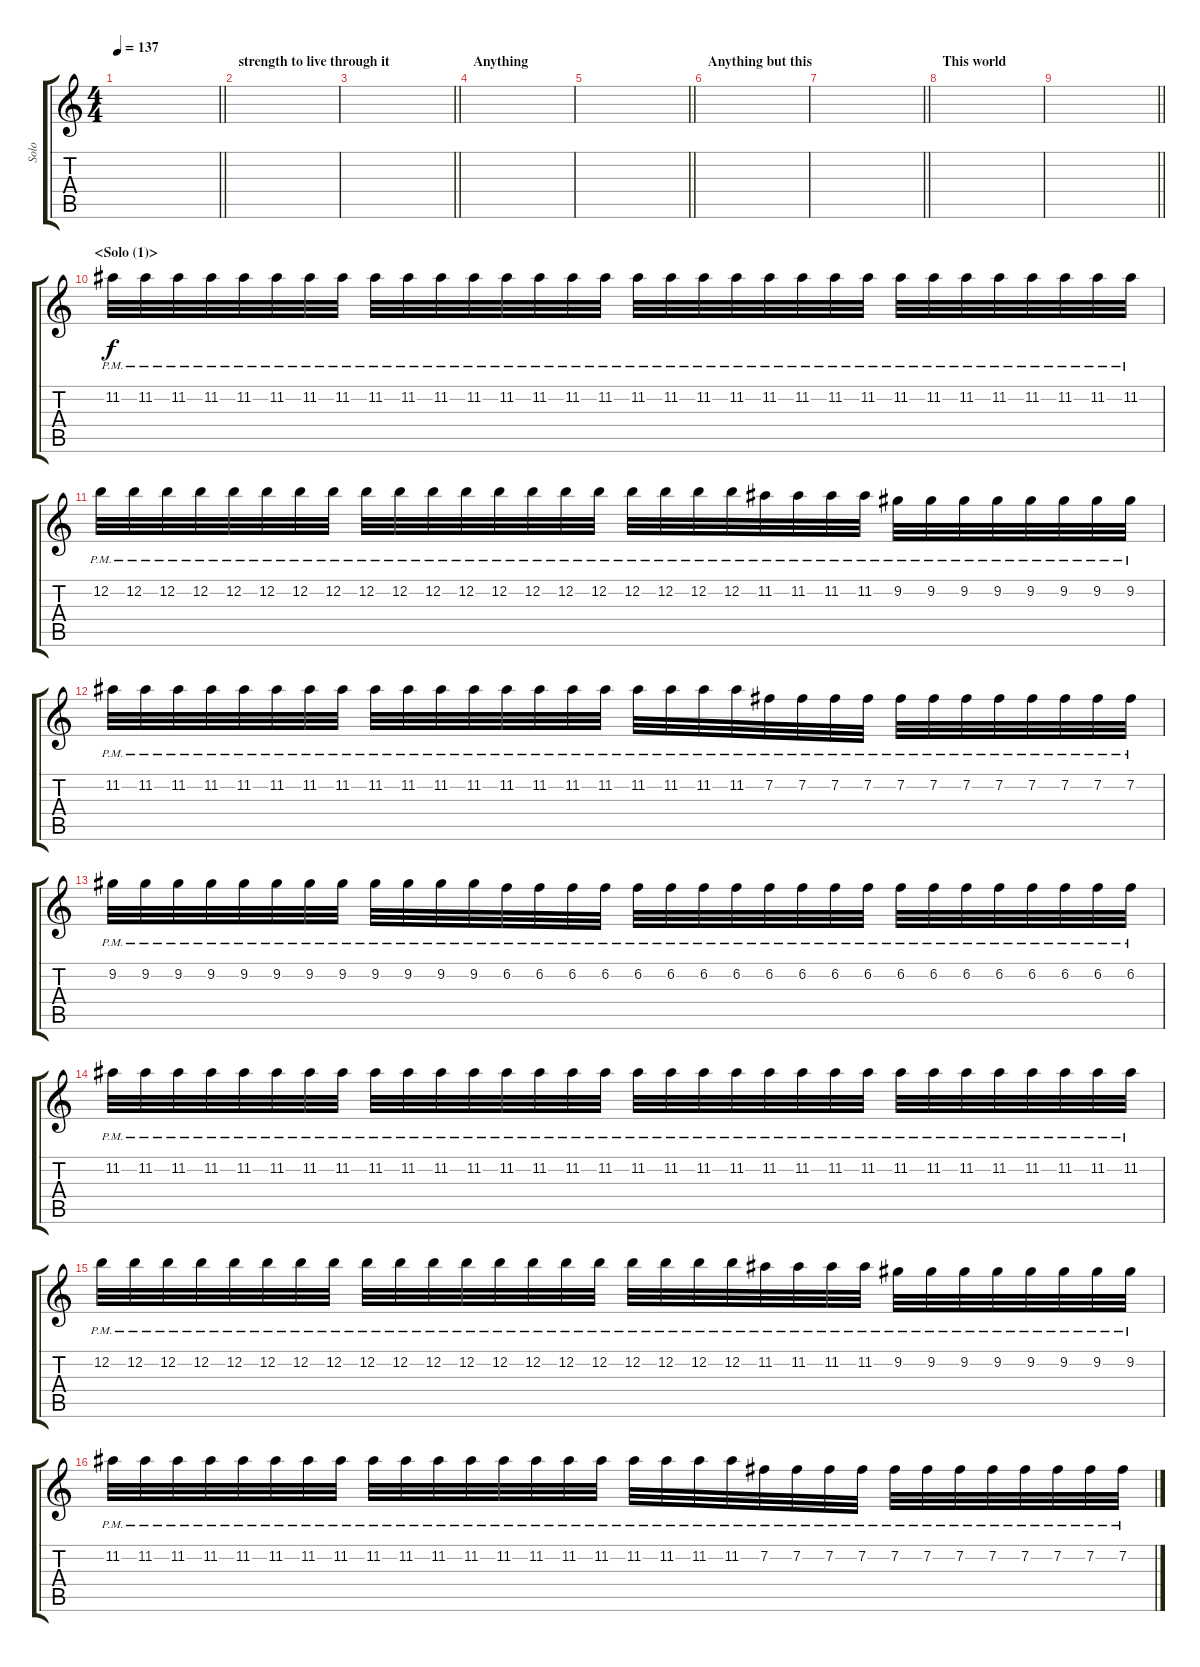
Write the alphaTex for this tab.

\track ("Solo" "Solo") {instrument overdrivenguitar}
\staff {score tabs}
\tuning (E4 B3 G3 D3 A2 E2) {hide}
\ts (4 4)
\tempo 137
\clef g2
\barLineRight lightlight
\ks c
|
\section ("" "strength to live through it")
|
\barLineRight lightlight
|
\section ("" "Anything")
|
\barLineRight lightlight
|
\section ("" "Anything but this")
|
\barLineRight lightlight
|
\section ("" "This world")
|
\barLineRight lightlight
|
\section ("" "<Solo (1)>")
11.2{pm}.32 11.2{pm}.32 11.2{pm}.32 11.2{pm}.32 11.2{pm}.32 11.2{pm}.32 11.2{pm}.32 11.2{pm}.32 11.2{pm}.32 11.2{pm}.32 11.2{pm}.32 11.2{pm}.32 11.2{pm}.32 11.2{pm}.32 11.2{pm}.32 11.2{pm}.32 11.2{pm}.32 11.2{pm}.32 11.2{pm}.32 11.2{pm}.32 11.2{pm}.32 11.2{pm}.32 11.2{pm}.32 11.2{pm}.32 11.2{pm}.32 11.2{pm}.32 11.2{pm}.32 11.2{pm}.32 11.2{pm}.32 11.2{pm}.32 11.2{pm}.32 11.2{pm}.32 |
12.2{pm}.32 12.2{pm}.32 12.2{pm}.32 12.2{pm}.32 12.2{pm}.32 12.2{pm}.32 12.2{pm}.32 12.2{pm}.32 12.2{pm}.32 12.2{pm}.32 12.2{pm}.32 12.2{pm}.32 12.2{pm}.32 12.2{pm}.32 12.2{pm}.32 12.2{pm}.32 12.2{pm}.32 12.2{pm}.32 12.2{pm}.32 12.2{pm}.32 11.2{pm}.32 11.2{pm}.32 11.2{pm}.32 11.2{pm}.32 9.2{pm}.32 9.2{pm}.32 9.2{pm}.32 9.2{pm}.32 9.2{pm}.32 9.2{pm}.32 9.2{pm}.32 9.2{pm}.32 |
11.2{pm}.32 11.2{pm}.32 11.2{pm}.32 11.2{pm}.32 11.2{pm}.32 11.2{pm}.32 11.2{pm}.32 11.2{pm}.32 11.2{pm}.32 11.2{pm}.32 11.2{pm}.32 11.2{pm}.32 11.2{pm}.32 11.2{pm}.32 11.2{pm}.32 11.2{pm}.32 11.2{pm}.32 11.2{pm}.32 11.2{pm}.32 11.2{pm}.32 7.2{pm}.32 7.2{pm}.32 7.2{pm}.32 7.2{pm}.32 7.2{pm}.32 7.2{pm}.32 7.2{pm}.32 7.2{pm}.32 7.2{pm}.32 7.2{pm}.32 7.2{pm}.32 7.2{pm}.32 |
9.2{pm}.32 9.2{pm}.32 9.2{pm}.32 9.2{pm}.32 9.2{pm}.32 9.2{pm}.32 9.2{pm}.32 9.2{pm}.32 9.2{pm}.32 9.2{pm}.32 9.2{pm}.32 9.2{pm}.32 6.2{pm}.32 6.2{pm}.32 6.2{pm}.32 6.2{pm}.32 6.2{pm}.32 6.2{pm}.32 6.2{pm}.32 6.2{pm}.32 6.2{pm}.32 6.2{pm}.32 6.2{pm}.32 6.2{pm}.32 6.2{pm}.32 6.2{pm}.32 6.2{pm}.32 6.2{pm}.32 6.2{pm}.32 6.2{pm}.32 6.2{pm}.32 6.2{pm}.32 |
11.2{pm}.32 11.2{pm}.32 11.2{pm}.32 11.2{pm}.32 11.2{pm}.32 11.2{pm}.32 11.2{pm}.32 11.2{pm}.32 11.2{pm}.32 11.2{pm}.32 11.2{pm}.32 11.2{pm}.32 11.2{pm}.32 11.2{pm}.32 11.2{pm}.32 11.2{pm}.32 11.2{pm}.32 11.2{pm}.32 11.2{pm}.32 11.2{pm}.32 11.2{pm}.32 11.2{pm}.32 11.2{pm}.32 11.2{pm}.32 11.2{pm}.32 11.2{pm}.32 11.2{pm}.32 11.2{pm}.32 11.2{pm}.32 11.2{pm}.32 11.2{pm}.32 11.2{pm}.32 |
12.2{pm}.32 12.2{pm}.32 12.2{pm}.32 12.2{pm}.32 12.2{pm}.32 12.2{pm}.32 12.2{pm}.32 12.2{pm}.32 12.2{pm}.32 12.2{pm}.32 12.2{pm}.32 12.2{pm}.32 12.2{pm}.32 12.2{pm}.32 12.2{pm}.32 12.2{pm}.32 12.2{pm}.32 12.2{pm}.32 12.2{pm}.32 12.2{pm}.32 11.2{pm}.32 11.2{pm}.32 11.2{pm}.32 11.2{pm}.32 9.2{pm}.32 9.2{pm}.32 9.2{pm}.32 9.2{pm}.32 9.2{pm}.32 9.2{pm}.32 9.2{pm}.32 9.2{pm}.32 |
11.2{pm}.32 11.2{pm}.32 11.2{pm}.32 11.2{pm}.32 11.2{pm}.32 11.2{pm}.32 11.2{pm}.32 11.2{pm}.32 11.2{pm}.32 11.2{pm}.32 11.2{pm}.32 11.2{pm}.32 11.2{pm}.32 11.2{pm}.32 11.2{pm}.32 11.2{pm}.32 11.2{pm}.32 11.2{pm}.32 11.2{pm}.32 11.2{pm}.32 7.2{pm}.32 7.2{pm}.32 7.2{pm}.32 7.2{pm}.32 7.2{pm}.32 7.2{pm}.32 7.2{pm}.32 7.2{pm}.32 7.2{pm}.32 7.2{pm}.32 7.2{pm}.32 7.2{pm}.32
